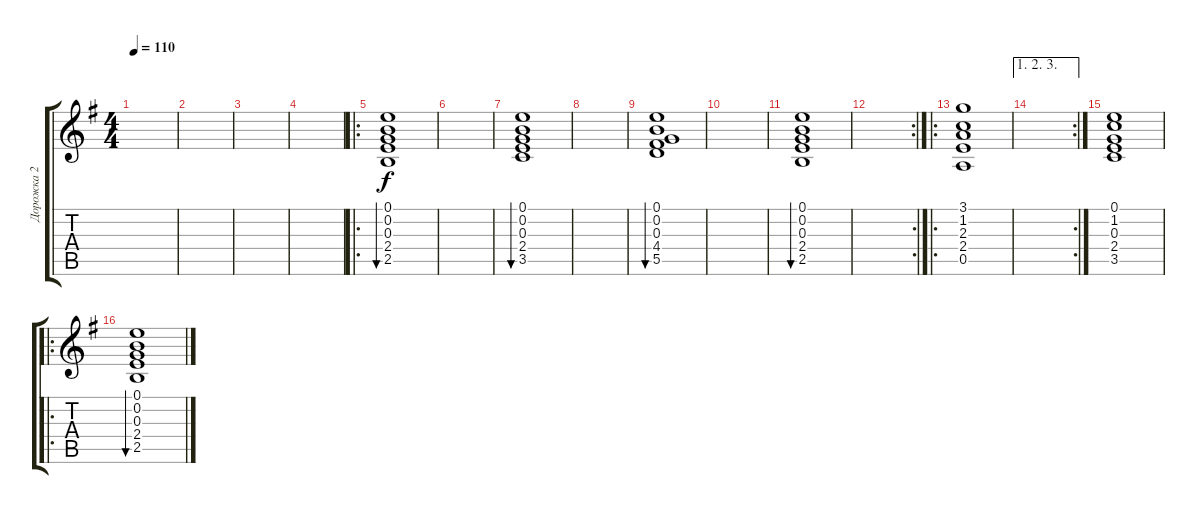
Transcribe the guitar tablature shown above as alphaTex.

\track ("Дорожка 2" "Дорожка 2") {instrument electricguitarmuted}
\staff {score tabs}
\tuning (E4 B3 G3 D3 A2 E2) {hide}
\ts (4 4)
\tempo 110
\clef g2
\ks eminor
|
|
|
|
\ro
(0.1 0.2 0.3 2.4 2.5).1{bu 240} |
|
(0.1 0.2 0.3 2.4 3.5).1{bu 240} |
|
(0.1 0.2 0.3 4.4 5.5).1{bu 240} |
|
(0.1 0.2 0.3 2.4 2.5).1{bu 240} |
\rc 2
|
\ro
(3.1 1.2 2.3 2.4 0.5).1 |
\ae (1 2 3)
\rc 2
|
(0.1 1.2 0.3 2.4 3.5).1 |
\ro
(0.1 0.2 0.3 2.4 2.5).1{bu 240}
